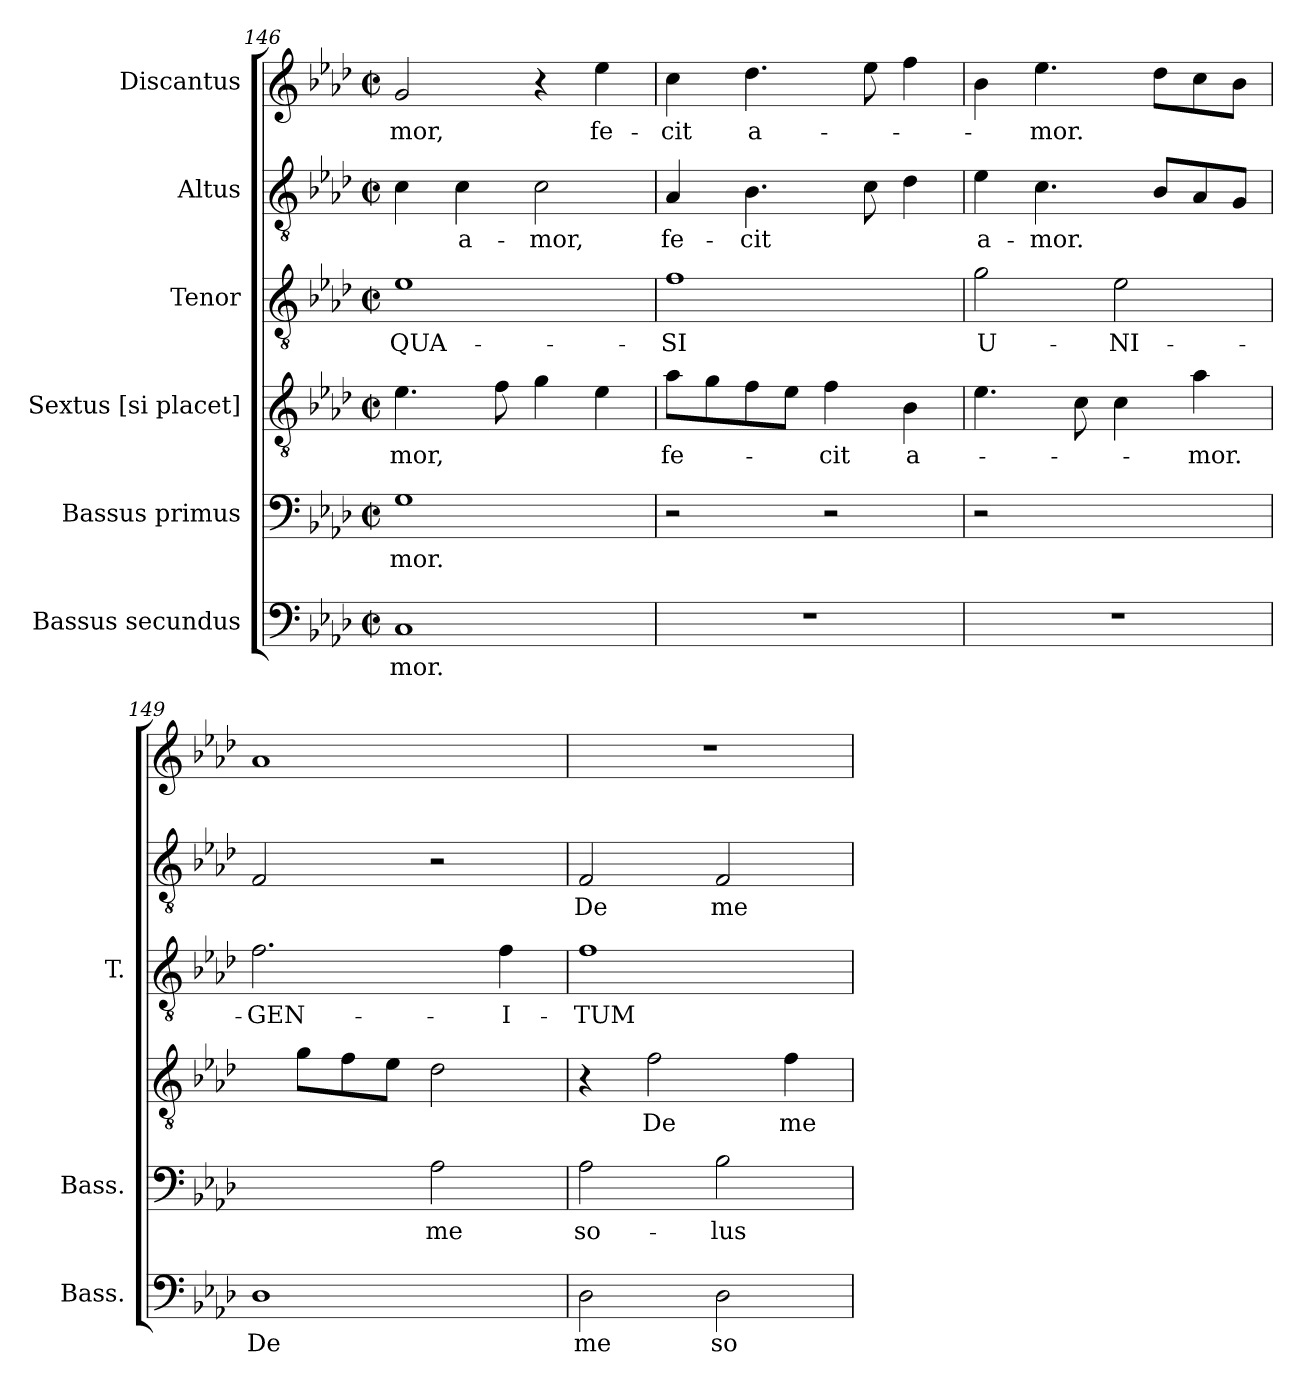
**kern	**text	**kern	**text	**kern	**text	**kern	**text	**kern	**text	**kern	**text
*part6	*part6	*part5	*part5	*part4	*part4	*part3	*part3	*part2	*part2	*part1	*part1
*staff6	*staff6	*staff5	*staff5	*staff4	*staff4	*staff3	*staff3	*staff2	*staff2	*staff1	*staff1
*I"Bassus secundus	*	*I"Bassus primus	*	*I"Sextus [si placet]	*	*I"Tenor	*	*I"Altus	*	*I"Discantus	*
*I'Bass.	*	*I'Bass.	*	*	*	*I'T.	*	*	*	*	*
!!LO:PB:g=z
*clefF4	*	*clefF4	*	*clefGv2	*	*clefGv2	*	*clefGv2	*	*clefG2	*
*	*	*	*	*ITrd7c12	*	*ITrd7c12	*	*ITrd7c12	*	*	*
*k[b-e-a-d-]	*	*k[b-e-a-d-]	*	*k[b-e-a-d-]	*	*k[b-e-a-d-]	*	*k[b-e-a-d-]	*	*k[b-e-a-d-]	*
*A-:	*	*A-:	*	*A-:	*	*A-:	*	*A-:	*	*A-:	*
*M2/2	*	*M2/2	*	*M2/2	*	*M2/2	*	*M2/2	*	*M2/2	*
*met(c|)	*	*met(c|)	*	*met(c|)	*	*met(c|)	*	*met(c|)	*	*met(c|)	*
=146	=146	=146	=146	=146	=146	=146	=146	=146	=146	=146	=146
!	!LO:LY:b:color=#000000	!	!	!	!	!	!	!	!	!	!
!	!	!	!LO:LY:b:color=#000000	!	!	!	!	!	!	!	!
!	!	!	!	!	!LO:LY:b:color=#000000	!	!	!	!	!	!
!	!	!	!	!	!	!	!LO:LY:b:color=#000000	!	!	!	!
!	!	!	!	!	!	!	!	!	!	!	!LO:LY:b:color=#000000
1Ci	-mor.	1Gi	-mor.	4.E-i\	-mor,	1E-i	QUA-	4Ci\	.	2gi/	-mor,
!	!	!	!	!	!	!	!	!	!LO:LY:b:color=#000000	!	!
.	.	.	.	.	.	.	.	4Ci\	a-	.	.
.	.	.	.	8Fi\	.	.	.	.	.	.	.
!	!	!	!	!	!	!	!	!	!LO:LY:b:color=#000000	!	!
.	.	.	.	4Gi\	.	.	.	2Ci\	-mor,	4r	.
!	!	!	!	!	!	!	!	!	!	!	!LO:LY:b:color=#000000
.	.	.	.	4E-i\	.	.	.	.	.	4ee-i\	fe-
=147	=147	=147	=147	=147	=147	=147	=147	=147	=147	=147	=147
!	!	!	!	!	!LO:LY:b:color=#000000	!	!	!	!	!	!
!	!	!	!	!	!	!	!LO:LY:b:color=#000000	!	!	!	!
!	!	!	!	!	!	!	!	!	!LO:LY:b:color=#000000	!	!
!	!	!	!	!	!	!	!	!	!	!	!LO:LY:b:color=#000000
1r	.	2r	.	8A-i\L	fe-	1Fi	-SI	4AA-i/	fe-	4cci\	-cit
.	.	.	.	8Gi\	.	.	.	.	.	.	.
!	!	!	!	!	!	!	!	!	!LO:LY:b:color=#000000	!	!
!	!	!	!	!	!	!	!	!	!	!	!LO:LY:b:color=#000000
.	.	.	.	8Fi\	.	.	.	4.BB-i\	-cit	4.dd-i\	a-
.	.	.	.	8E-i\J	.	.	.	.	.	.	.
!	!	!	!	!	!LO:LY:b:color=#000000	!	!	!	!	!	!
.	.	2r	.	4Fi\	-cit	.	.	.	.	.	.
.	.	.	.	.	.	.	.	8Ci\	.	8ee-i\	.
!	!	!	!	!	!LO:LY:b:color=#000000	!	!	!	!	!	!
.	.	.	.	4BB-i\	a-	.	.	4D-i\	.	4ffi\	.
=148	=148	=148	=148	=148	=148	=148	=148	=148	=148	=148	=148
!	!	!	!	!	!	!	!LO:LY:b:color=#000000	!	!	!	!
!	!	!	!	!	!	!	!	!	!LO:LY:b:color=#000000	!	!
1r	.	2r	.	4.E-i\	.	2Gi\	U-	4E-i\	a-	4b-i\	.
!	!	!	!	!	!	!	!	!	!LO:LY:b:color=#000000	!	!
!	!	!	!	!	!	!	!	!	!	!	!LO:LY:b:color=#000000
.	.	.	.	.	.	.	.	4.Ci\	-mor.	4.ee-i\	-mor.
.	.	.	.	8Ci\	.	.	.	.	.	.	.
!	!	!	!LO:LY:b:color=#000000	!	!	!	!	!	!	!	!
!	!	!	!	!	!	!	!LO:LY:b:color=#000000	!	!	!	!
.	.	[2A-i\yy	De	4Ci\	.	2E-i\	-NI-	.	.	.	.
.	.	.	.	.	.	.	.	8BB-i/L	.	8dd-i\L	.
!	!	!	!	!	!LO:LY:b:color=#000000	!	!	!	!	!	!
.	.	.	.	4A-i\	-mor.	.	.	8AA-i/	.	8cci\	.
.	.	.	.	.	.	.	.	8GGi/J	.	8b-i\J	.
=149	=149	=149	=149	=149	=149	=149	=149	=149	=149	=149	=149
!	!LO:LY:b:color=#000000	!	!	!	!	!	!	!	!	!	!
!	!	!	!	!	!	!	!LO:LY:b:color=#000000	!	!	!	!
1D-i	De	2A-i\yy]	.	8A-i\yy	.	2.Fi\	-GEN-	2FFi/	.	1a-i	.
.	.	.	.	8Gi\L	.	.	.	.	.	.	.
.	.	.	.	8Fi\	.	.	.	.	.	.	.
.	.	.	.	8E-i\J	.	.	.	.	.	.	.
!	!	!	!LO:LY:b:color=#000000	!	!	!	!	!	!	!	!
.	.	2A-i\	me	2D-i\	.	.	.	2r	.	.	.
!	!	!	!	!	!	!	!LO:LY:b:color=#000000	!	!	!	!
.	.	.	.	.	.	4Fi\	-I-	.	.	.	.
=150	=150	=150	=150	=150	=150	=150	=150	=150	=150	=150	=150
!	!LO:LY:b:color=#000000	!	!	!	!	!	!	!	!	!	!
!	!	!	!LO:LY:b:color=#000000	!	!	!	!	!	!	!	!
!	!	!	!	!	!	!	!LO:LY:b:color=#000000	!	!	!	!
!	!	!	!	!	!	!	!	!	!LO:LY:b:color=#000000	!	!
2D-i\	me	2A-i\	so-	4r	.	1Fi	-TUM	2FFi/	De	1r	.
!	!	!	!	!	!LO:LY:b:color=#000000	!	!	!	!	!	!
.	.	.	.	2Fi\	De	.	.	.	.	.	.
!	!LO:LY:b:color=#000000	!	!	!	!	!	!	!	!	!	!
!	!	!	!LO:LY:b:color=#000000	!	!	!	!	!	!	!	!
!	!	!	!	!	!	!	!	!	!LO:LY:b:color=#000000	!	!
2D-i\	so-	2B-i\	-lus	.	.	.	.	2FFi/	me	.	.
!	!	!	!	!	!LO:LY:b:color=#000000	!	!	!	!	!	!
.	.	.	.	4Fi\	me	.	.	.	.	.	.
=	=	=	=	=	=	=	=	=	=	=	=
*-	*-	*-	*-	*-	*-	*-	*-	*-	*-	*-	*-
